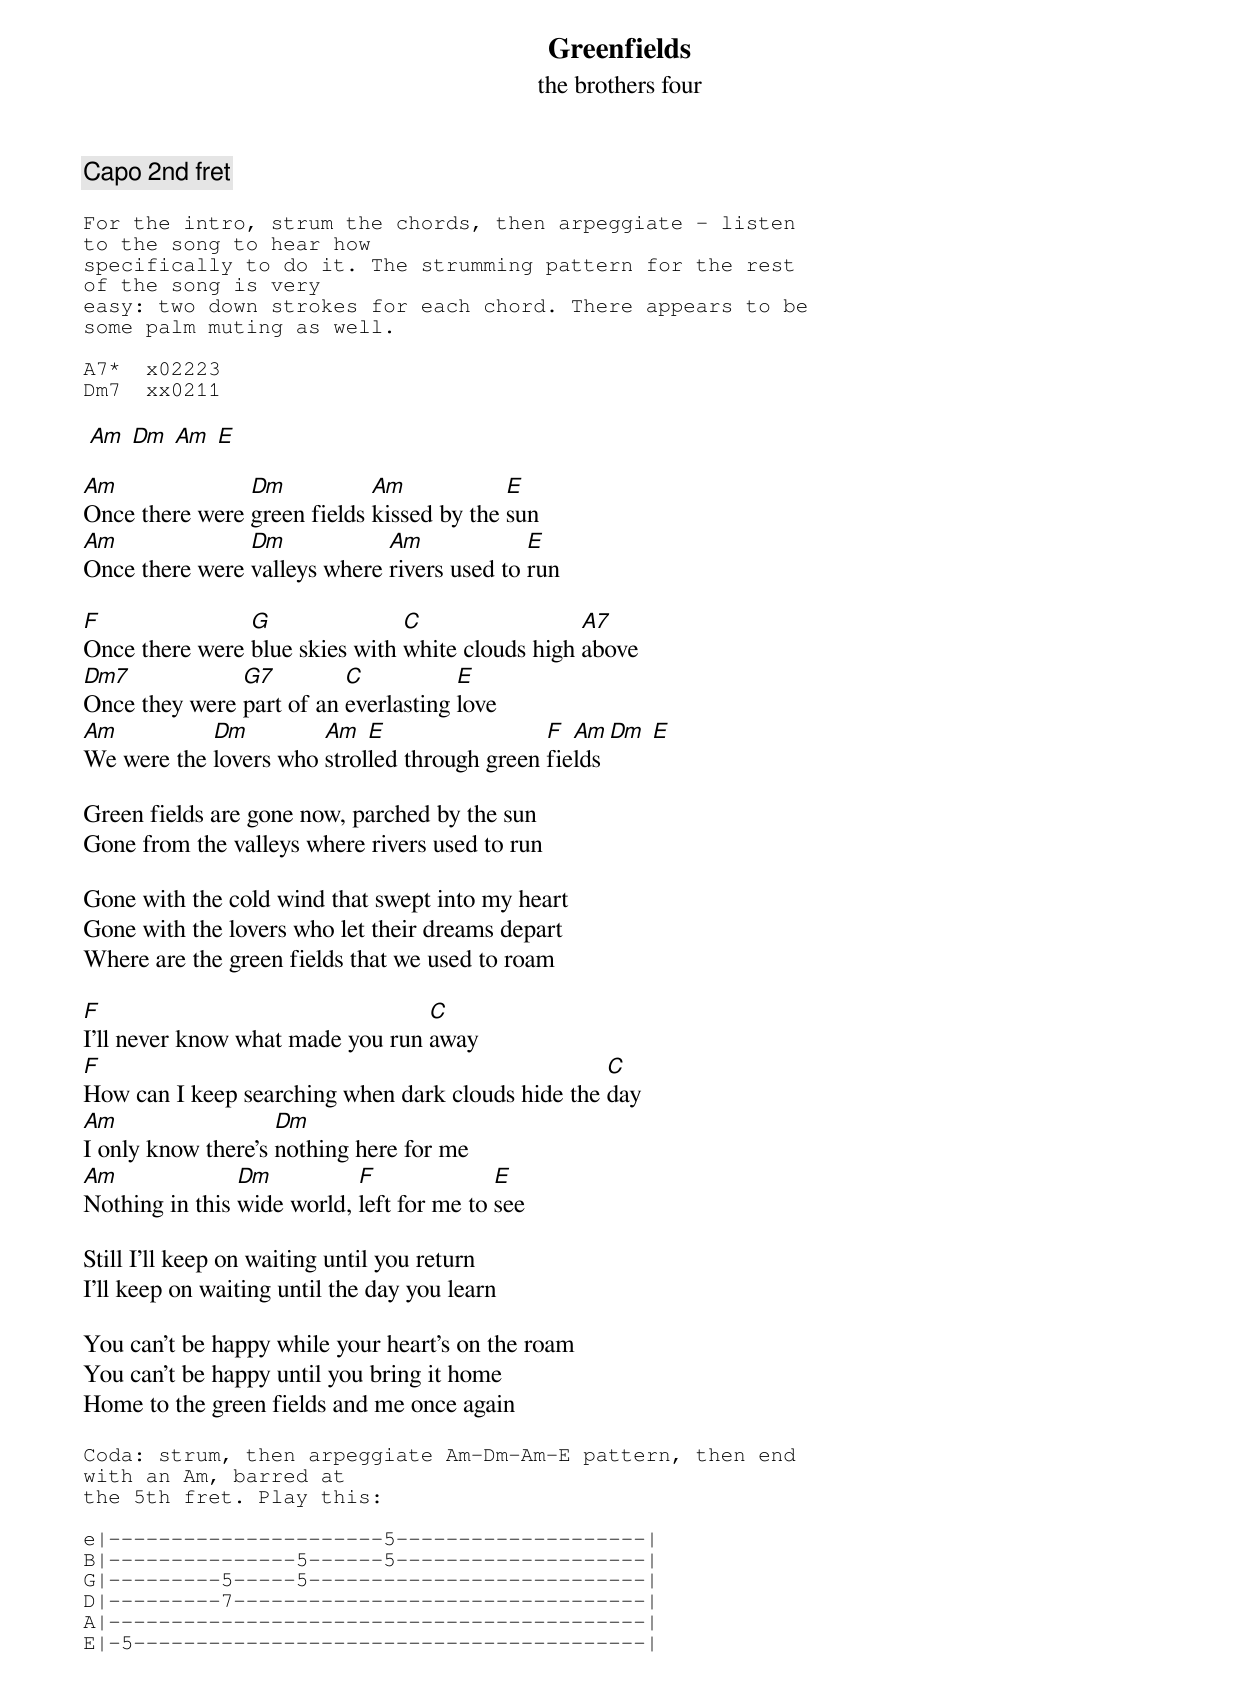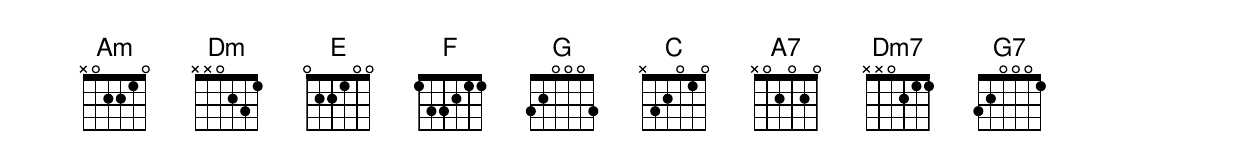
{title: Greenfields}
{subtitle: the brothers four}

{c:Capo 2nd fret}

{sot}
For the intro, strum the chords, then arpeggiate - listen
to the song to hear how
specifically to do it. The strumming pattern for the rest
of the song is very
easy: two down strokes for each chord. There appears to be
some palm muting as well.

A7*  x02223
Dm7  xx0211
{eot}

 [Am] [Dm] [Am] [E]

[Am]Once there were [Dm]green fields [Am]kissed by the [E]sun
[Am]Once there were [Dm]valleys where [Am]rivers used to [E]run

[F]Once there were [G]blue skies with [C]white clouds high [A7]above
[Dm7]Once they were [G7]part of an [C]everlasting [E]love
[Am]We were the [Dm]lovers who [Am]strol[E]led through green [F]fie[Am]lds [Dm] [E]

Green fields are gone now, parched by the sun
Gone from the valleys where rivers used to run

Gone with the cold wind that swept into my heart
Gone with the lovers who let their dreams depart
Where are the green fields that we used to roam

[F]I'll never know what made you run [C]away
[F]How can I keep searching when dark clouds hide the [C]day
[Am]I only know there's [Dm]nothing here for me
[Am]Nothing in this [Dm]wide world, [F]left for me to [E]see

Still I'll keep on waiting until you return
I'll keep on waiting until the day you learn

You can't be happy while your heart's on the roam
You can't be happy until you bring it home
Home to the green fields and me once again

{sot}
Coda: strum, then arpeggiate Am-Dm-Am-E pattern, then end
with an Am, barred at
the 5th fret. Play this:

e|----------------------5--------------------|
B|---------------5------5--------------------|
G|---------5-----5---------------------------|
D|---------7---------------------------------|
A|-------------------------------------------|
E|-5-----------------------------------------|
{eot}
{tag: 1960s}
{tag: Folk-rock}
